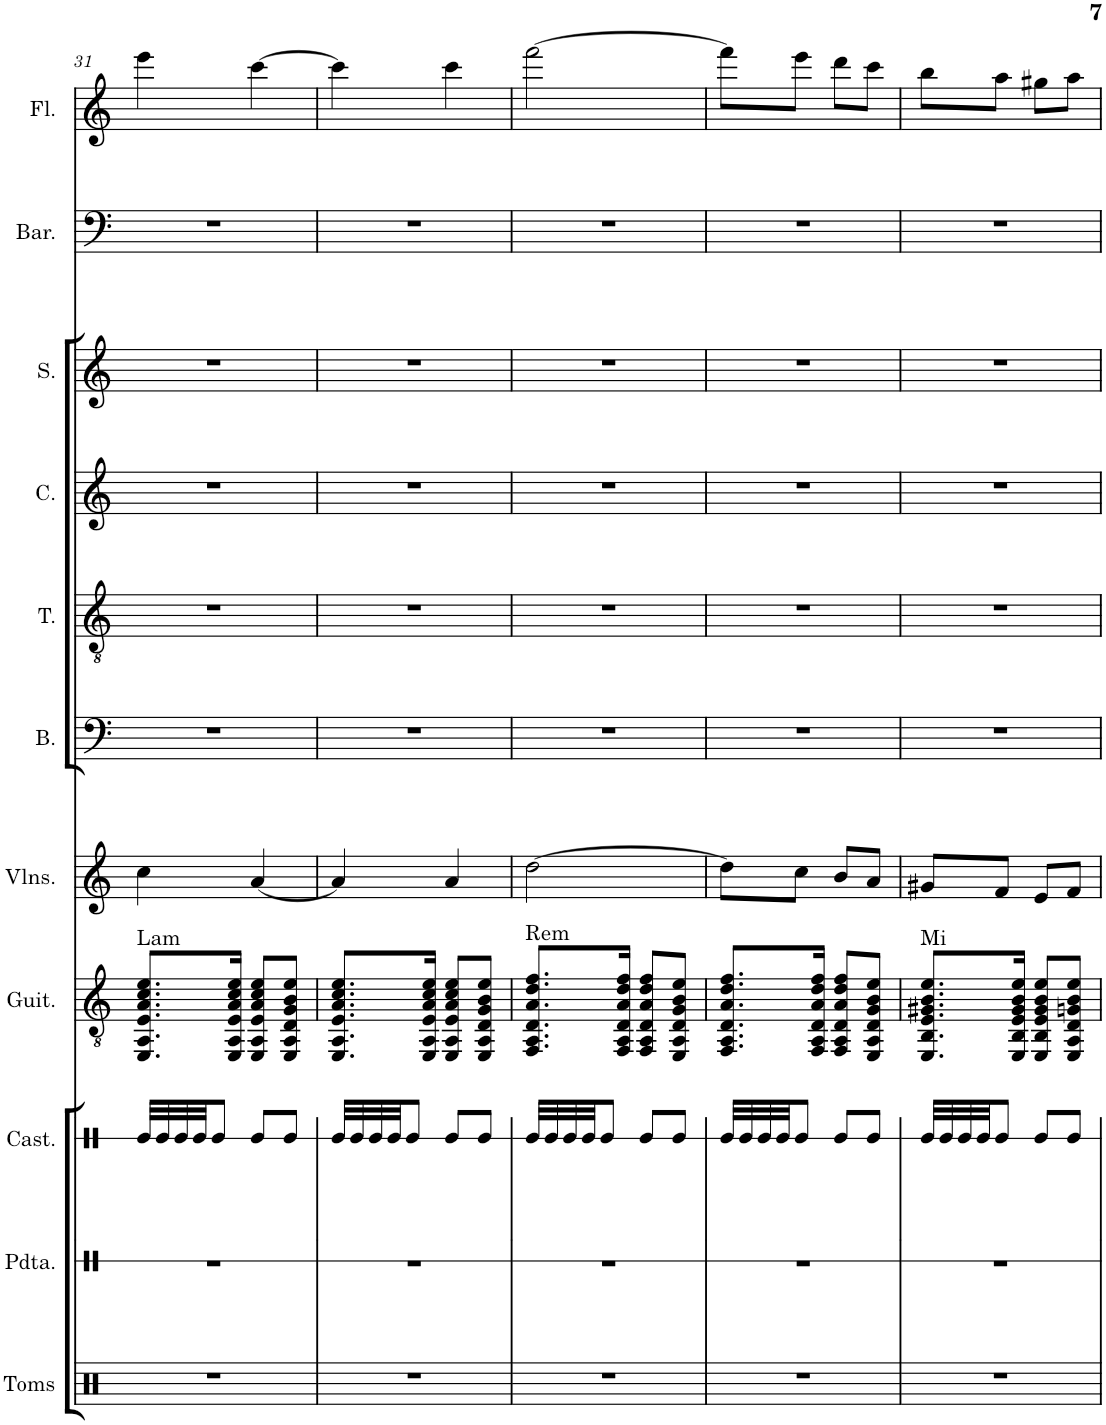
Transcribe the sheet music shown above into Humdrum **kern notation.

**kern	**kern	**kern	**kern	**harte	**kern	**kern	**kern	**kern	**kern	**kern	**kern
*part11	*part10	*part9	*part8	*part8	*part7	*part6	*part5	*part4	*part3	*part2	*part1
*staff11	*staff10	*staff9	*staff8	*	*staff7	*staff6	*staff5	*staff4	*staff3	*staff2	*staff1
*I"Toms	*I"Pandereta	*I"Castañuelas	*I"Guitarra	*	*I"Violines	*I"Bajo	*I"Tenor	*I"Contralto	*I"Soprano	*I"Barítono	*I"Flauta
*I'Toms	*I'Pdta.	*I'Cast.	*I'Guit.	*	*I'Vlns.	*I'B.	*I'T.	*I'C.	*I'S.	*I'Bar.	*I'Fl.
!!LO:PB:g=z
*clefX	*clefX	*clefX	*clefGv2	*	*clefG2	*clefF4	*clefGv2	*clefG2	*clefG2	*clefF4	*clefG2
*k[]	*k[]	*k[]	*k[]	*	*k[]	*k[]	*k[]	*k[]	*k[]	*k[]	*k[]
*M2/4	*M2/4	*M2/4	*M2/4	*	*M2/4	*M2/4	*M2/4	*M2/4	*M2/4	*M2/4	*M2/4
=31	=31	=31	=31	=31	=31	=31	=31	=31	=31	=31	=31
!	!	!	!	!LO:H:kt=Lam	!	!	!	!	!	!	!
2r	2r	32Re/LLL	8.EE/ 8.AA/ 8.E/ 8.A/ 8.c/ 8.e/L	N	4cc\	2r	2r	2r	2r	2r	4eee\
.	.	32Re/	.	.	.	.	.	.	.	.	.
.	.	32Re/	.	.	.	.	.	.	.	.	.
.	.	32Re/JJ	.	.	.	.	.	.	.	.	.
.	.	8Re/J	.	.	.	.	.	.	.	.	.
.	.	.	16EE/ 16AA/ 16E/ 16A/ 16c/ 16e/Jk	.	.	.	.	.	.	.	.
.	.	8Re/L	8EE/ 8AA/ 8E/ 8A/ 8c/ 8e/L	.	[4a/	.	.	.	.	.	[4ccc\
.	.	8Re/J	8EE/ 8AA/ 8D/ 8G/ 8B/ 8e/J	.	.	.	.	.	.	.	.
=32	=32	=32	=32	=32	=32	=32	=32	=32	=32	=32	=32
2r	2r	32Re/LLL	8.EE/ 8.AA/ 8.E/ 8.A/ 8.c/ 8.e/L	.	4a/]	2r	2r	2r	2r	2r	4ccc\]
.	.	32Re/	.	.	.	.	.	.	.	.	.
.	.	32Re/	.	.	.	.	.	.	.	.	.
.	.	32Re/JJ	.	.	.	.	.	.	.	.	.
.	.	8Re/J	.	.	.	.	.	.	.	.	.
.	.	.	16EE/ 16AA/ 16E/ 16A/ 16c/ 16e/Jk	.	.	.	.	.	.	.	.
.	.	8Re/L	8EE/ 8AA/ 8E/ 8A/ 8c/ 8e/L	.	4a/	.	.	.	.	.	4ccc\
.	.	8Re/J	8EE/ 8AA/ 8D/ 8G/ 8B/ 8e/J	.	.	.	.	.	.	.	.
=33	=33	=33	=33	=33	=33	=33	=33	=33	=33	=33	=33
!	!	!	!	!LO:H:kt=Rem	!	!	!	!	!	!	!
2r	2r	32Re/LLL	8.FF/ 8.AA/ 8.D/ 8.A/ 8.d/ 8.f/L	N	[2dd\	2r	2r	2r	2r	2r	[2fff\
.	.	32Re/	.	.	.	.	.	.	.	.	.
.	.	32Re/	.	.	.	.	.	.	.	.	.
.	.	32Re/JJ	.	.	.	.	.	.	.	.	.
.	.	8Re/J	.	.	.	.	.	.	.	.	.
.	.	.	16FF/ 16AA/ 16D/ 16A/ 16d/ 16f/Jk	.	.	.	.	.	.	.	.
.	.	8Re/L	8FF/ 8AA/ 8D/ 8A/ 8d/ 8f/L	.	.	.	.	.	.	.	.
.	.	8Re/J	8EE/ 8AA/ 8D/ 8G/ 8B/ 8e/J	.	.	.	.	.	.	.	.
=34	=34	=34	=34	=34	=34	=34	=34	=34	=34	=34	=34
2r	2r	32Re/LLL	8.FF/ 8.AA/ 8.D/ 8.A/ 8.d/ 8.f/L	.	8dd\L]	2r	2r	2r	2r	2r	8fff\L]
.	.	32Re/	.	.	.	.	.	.	.	.	.
.	.	32Re/	.	.	.	.	.	.	.	.	.
.	.	32Re/JJ	.	.	.	.	.	.	.	.	.
.	.	8Re/J	.	.	8cc\J	.	.	.	.	.	8eee\J
.	.	.	16FF/ 16AA/ 16D/ 16A/ 16d/ 16f/Jk	.	.	.	.	.	.	.	.
.	.	8Re/L	8FF/ 8AA/ 8D/ 8A/ 8d/ 8f/L	.	8b/L	.	.	.	.	.	8ddd\L
.	.	8Re/J	8EE/ 8AA/ 8D/ 8G/ 8B/ 8e/J	.	8a/J	.	.	.	.	.	8ccc\J
=35	=35	=35	=35	=35	=35	=35	=35	=35	=35	=35	=35
!	!	!	!	!LO:H:kt=Mi	!	!	!	!	!	!	!
2r	2r	32Re/LLL	8.EE/ 8.BB/ 8.E/ 8.G#X/ 8.B/ 8.e/L	N	8g#X/L	2r	2r	2r	2r	2r	8bb\L
.	.	32Re/	.	.	.	.	.	.	.	.	.
.	.	32Re/	.	.	.	.	.	.	.	.	.
.	.	32Re/JJ	.	.	.	.	.	.	.	.	.
.	.	8Re/J	.	.	8f/J	.	.	.	.	.	8aa\J
.	.	.	16EE/ 16BB/ 16E/ 16G#/ 16B/ 16e/Jk	.	.	.	.	.	.	.	.
.	.	8Re/L	8EE/ 8BB/ 8E/ 8G#/ 8B/ 8e/L	.	8e/L	.	.	.	.	.	8gg#X\L
.	.	8Re/J	8EE/ 8AA/ 8D/ 8Gn/ 8B/ 8e/J	.	8f/J	.	.	.	.	.	8aa\J
=	=	=	=	=	=	=	=	=	=	=	=
*-	*-	*-	*-	*-	*-	*-	*-	*-	*-	*-	*-
